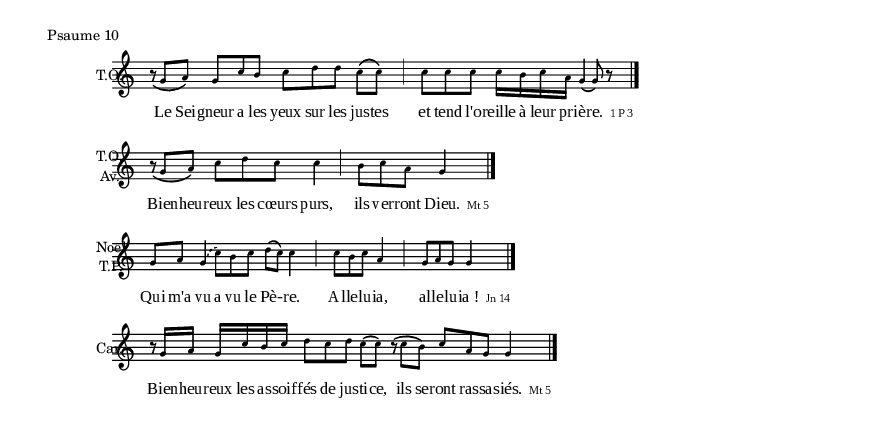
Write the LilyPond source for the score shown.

\version "2.12.0"
\include "definitions.ly"
\markup { Psaume 10}

\relative c'' { 
	\new Staff {
		\cadenzaOn
		\set Staff.instrumentName = \markup{ \center-column { T.O. } }
		
		\times 2/3 { r8_\( g[ a]\) }
		\times 2/3 { g[ c b] } \times 2/3 { c[ d d] }
c[\( c\)] \pespace \cesure  \pespace \times 2/3 { c[ c c] } c16[ b c a] g4\( g8\) r8
		\endBar
	}

	\addlyrics {
		Le Sei -- gneur a les yeux sur les jus -- tes et tend l'o -- reille à leur pri -- è -- re. 
		\markup { \citation #"1 P 3" } }
}	

\relative c'' { 
	\new Staff {
		\cadenzaOn
		\set Staff.instrumentName = \markup{ \center-column {T.O. Av.} }
		
		\times 2/3 { r8_\( g[ a\)] }
		\times 2/3 { c[ d c] }
		c4 \pespace \cesure \pespace
		\times 2/3 {b8[ c a]} g4

		
		
		\endBar
	}

	\addlyrics {
		Bien -- heu -- reux les cœurs purs, ils ver -- ront Dieu.
		\markup { \citation #"Mt 5" } }
}
\relative c'' { 
	\new Staff {
		\cadenzaOn
		\set Staff.instrumentName = \markup{ \center-column {Noël T.P.} }
		
		g8[ a] \slurDashed g4( \espall	
		\times 2/3 { c8[) b c] }
		d[\( c\)] c4  \pespace \cesure \pespace
		\times 2/3 {c8[ b c]} a4 \pespace \cesure \pespace
		\times 2/3 {g8[ a g]} g4

		
		
		\endBar
	}

	\addlyrics {
		Qui m'a vu a vu le Pè -- - -- re. Al -- le -- lu -- ia, al -- le -- lu -- "ia !"
		\markup { \citation #"Jn 14" } }
}

	
\relative c'' { 
	\new Staff {
		\cadenzaOn
		\set Staff.instrumentName = \markup{ \center-column { Car. } }
		
		r8 g16[ a] g[ c b c] 
		\times 2/3 {d8[ c d]} c[\( c\)] 
		\pespace
		\times 2/3 { r\( c[ b\)] }
		\times 2/3 { c[ a g] }
		g4

		
		
		\endBar
	}

	\addlyrics {
		Bien -- heu -- reux les as -- soif -- fés de jus -- ti -- ce, ils se -- ront ras -- sa -- siés.
		\markup { \citation #"Mt 5" } }
}

